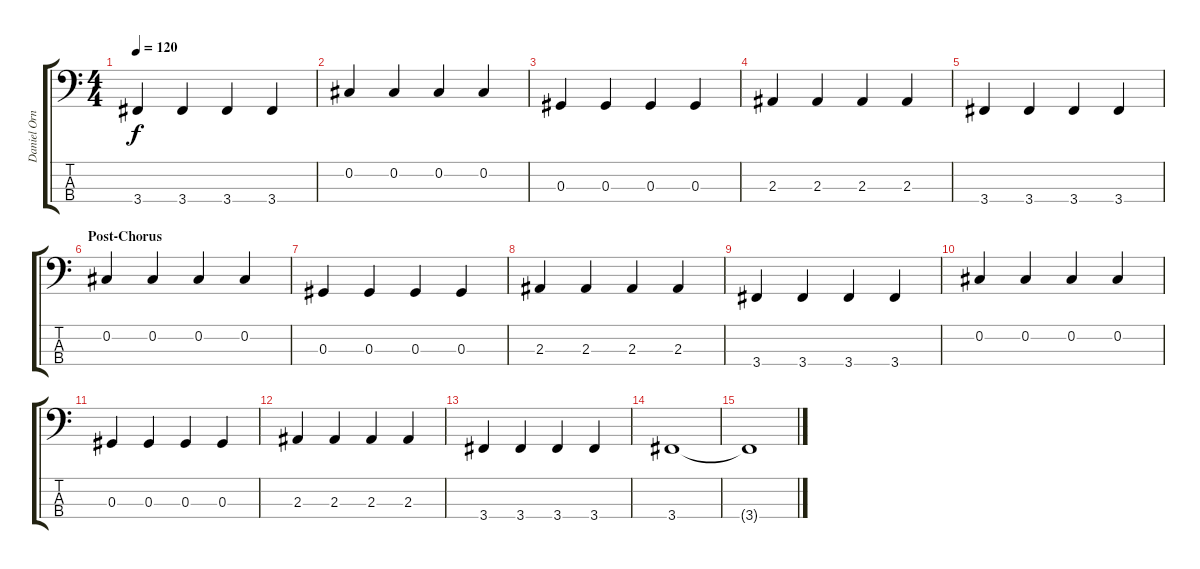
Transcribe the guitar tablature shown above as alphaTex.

\track ("Daniel Ornellas - Bass" "Daniel Orn") {instrument electricbassfinger}
\staff {score tabs}
\tuning (Gb2 Db2 Ab1 Eb1) {hide}
\ts (4 4)
\tempo 120
\clef f4
\ks c
3.4.4{dy f} 3.4.4 3.4.4 3.4.4 |
0.2.4 0.2.4 0.2.4 0.2.4 |
0.3.4 0.3.4 0.3.4 0.3.4 |
2.3.4 2.3.4 2.3.4 2.3.4 |
3.4.4 3.4.4 3.4.4 3.4.4 |
\section ("" "Post-Chorus")
0.2.4 0.2.4 0.2.4 0.2.4 |
0.3.4 0.3.4 0.3.4 0.3.4 |
2.3.4 2.3.4 2.3.4 2.3.4 |
3.4.4 3.4.4 3.4.4 3.4.4 |
0.2.4 0.2.4 0.2.4 0.2.4 |
0.3.4 0.3.4 0.3.4 0.3.4 |
2.3.4 2.3.4 2.3.4 2.3.4 |
3.4.4 3.4.4 3.4.4 3.4.4 |
3.4.1 |
3.4{t}.1
